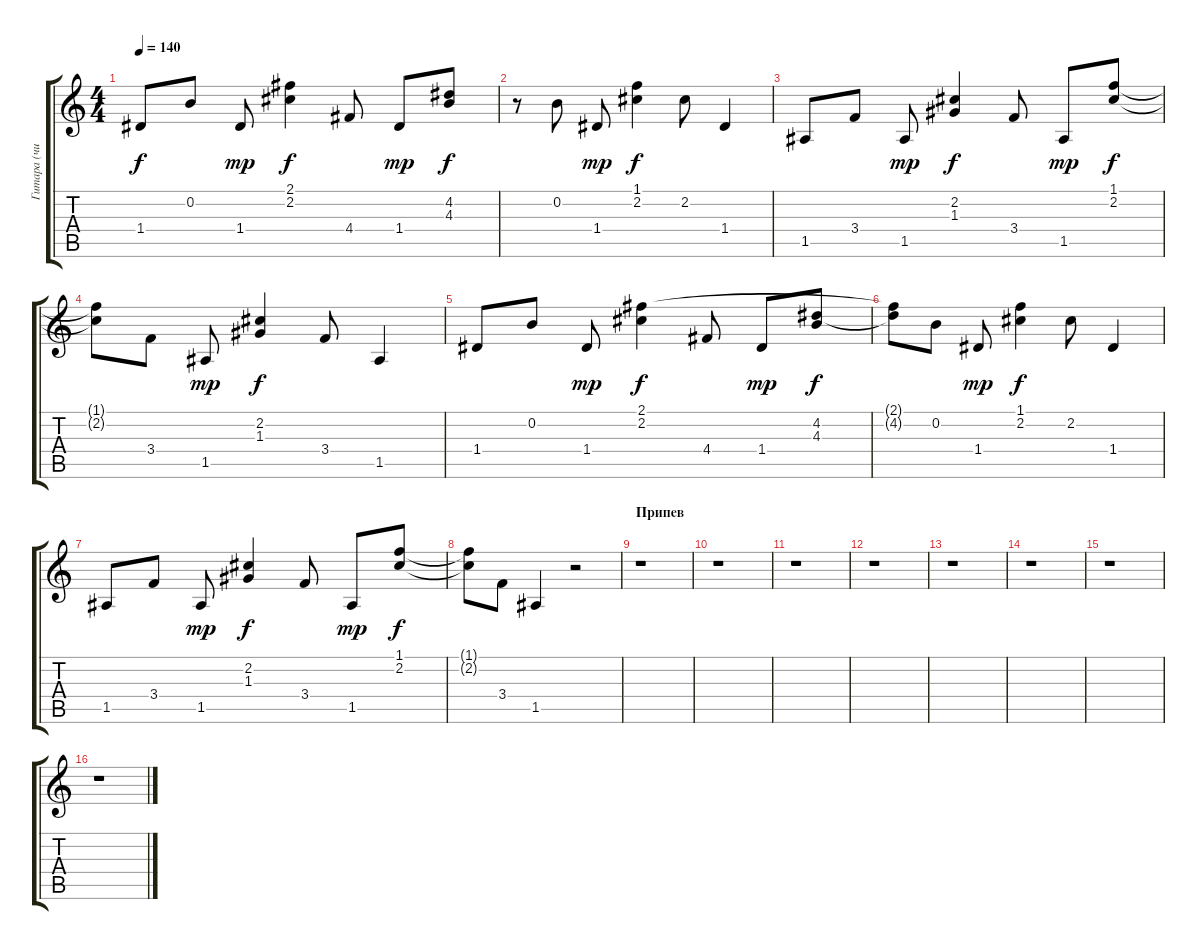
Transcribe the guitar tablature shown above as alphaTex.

\track ("Гитара (чистый звук)" "Гитара (чи") {instrument acousticguitarnylon}
\staff {score tabs}
\tuning (E4 B3 G3 D3 A2 D2) {hide}
\ts (4 4)
\tempo 140
\clef g2
\ks c
1.4.8{dy f} 0.2.8 1.4.8{dy mp} (2.1 2.2).4{dy f} 4.4.8 1.4.8{dy mp} (4.2 4.3).8{dy f} |
r.8 0.2.8 1.4.8{dy mp} (1.1 2.2).4{dy f} 2.2.8 1.4.4 |
1.5.8 3.4.8 1.5.8{dy mp} (2.2 1.3).4{dy f} 3.4.8 1.5.8{dy mp} (1.1 2.2).8{dy f} |
(1.1{t} 2.2{t}).8 3.4.8 1.5.8{dy mp} (2.2 1.3).4{dy f} 3.4.8 1.5.4 |
1.4.8 0.2.8 1.4.8{dy mp} (2.1 2.2).4{dy f} 4.4.8 1.4.8{dy mp} (4.2 4.3).8{dy f} |
(2.1{t} 4.2{t}).8 0.2.8 1.4.8{dy mp} (1.1 2.2).4{dy f} 2.2.8 1.4.4 |
1.5.8 3.4.8 1.5.8{dy mp} (2.2 1.3).4{dy f} 3.4.8 1.5.8{dy mp} (1.1 2.2).8{dy f} |
(1.1{t} 2.2{t}).8 3.4.8 1.5.4 r.2 |
\section ("" "Припев")
r.1 |
r.1 |
r.1 |
r.1 |
r.1 |
r.1 |
r.1 |
r.1
